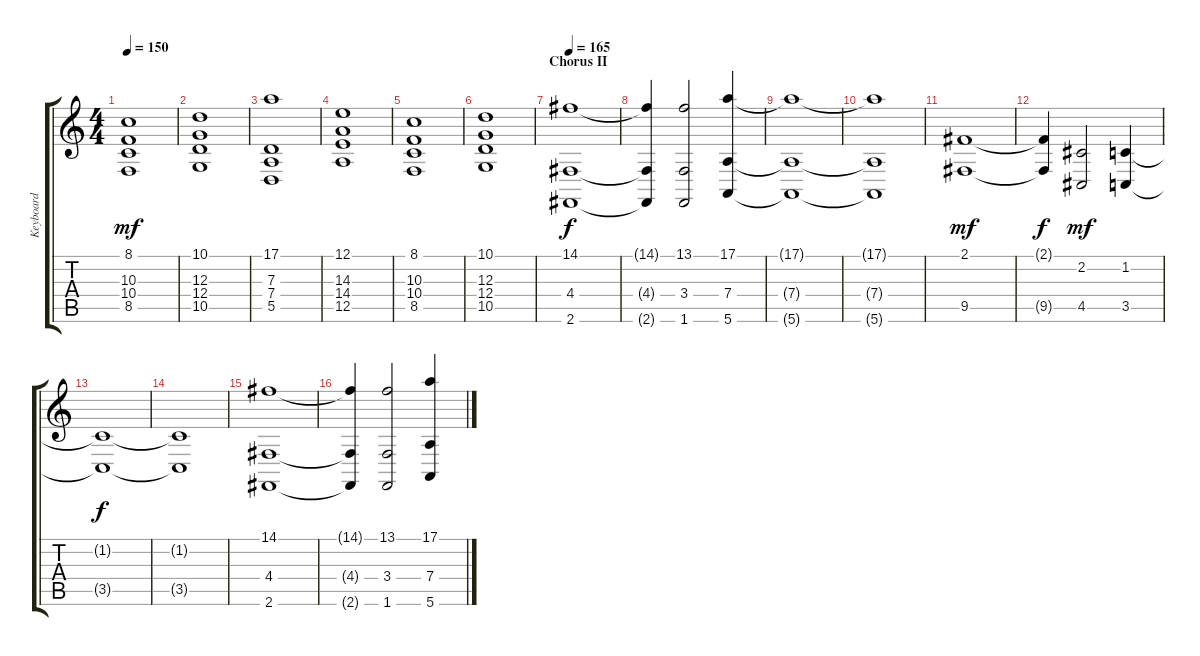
\track ("Keyboard" "Keyboard") {instrument choiraahs}
\staff {score tabs}
\tuning (E4 B3 G3 D3 A2 E2) {hide}
\ts (4 4)
\tempo 150
\clef g2
\ks c
(8.1 10.3 10.4 8.5).1{dy mf} |
(10.1 12.3 12.4 10.5).1 |
(17.1 7.3 7.4 5.5).1 |
(12.1 14.3 14.4 12.5).1 |
(8.1 10.3 10.4 8.5).1 |
(10.1 12.3 12.4 10.5).1 |
\section ("" "Chorus II")
\tempo 165
(14.1 4.4 2.6).1{dy f} |
(14.1{t} 4.4{t} 2.6{t}).4 (13.1 3.4 1.6).2 (17.1 7.4 5.6).4 |
(17.1{t} 7.4{t} 5.6{t}).1 |
(17.1{t} 7.4{t} 5.6{t}).1 |
(2.1 9.5).1{dy mf} |
(2.1{t} 9.5{t}).4{dy f} (2.2 4.5).2{dy mf} (1.2 3.5).4 |
(1.2{t} 3.5{t}).1{dy f} |
(1.2{t} 3.5{t}).1 |
(14.1 4.4 2.6).1 |
(14.1{t} 4.4{t} 2.6{t}).4 (13.1 3.4 1.6).2 (17.1 7.4 5.6).4
